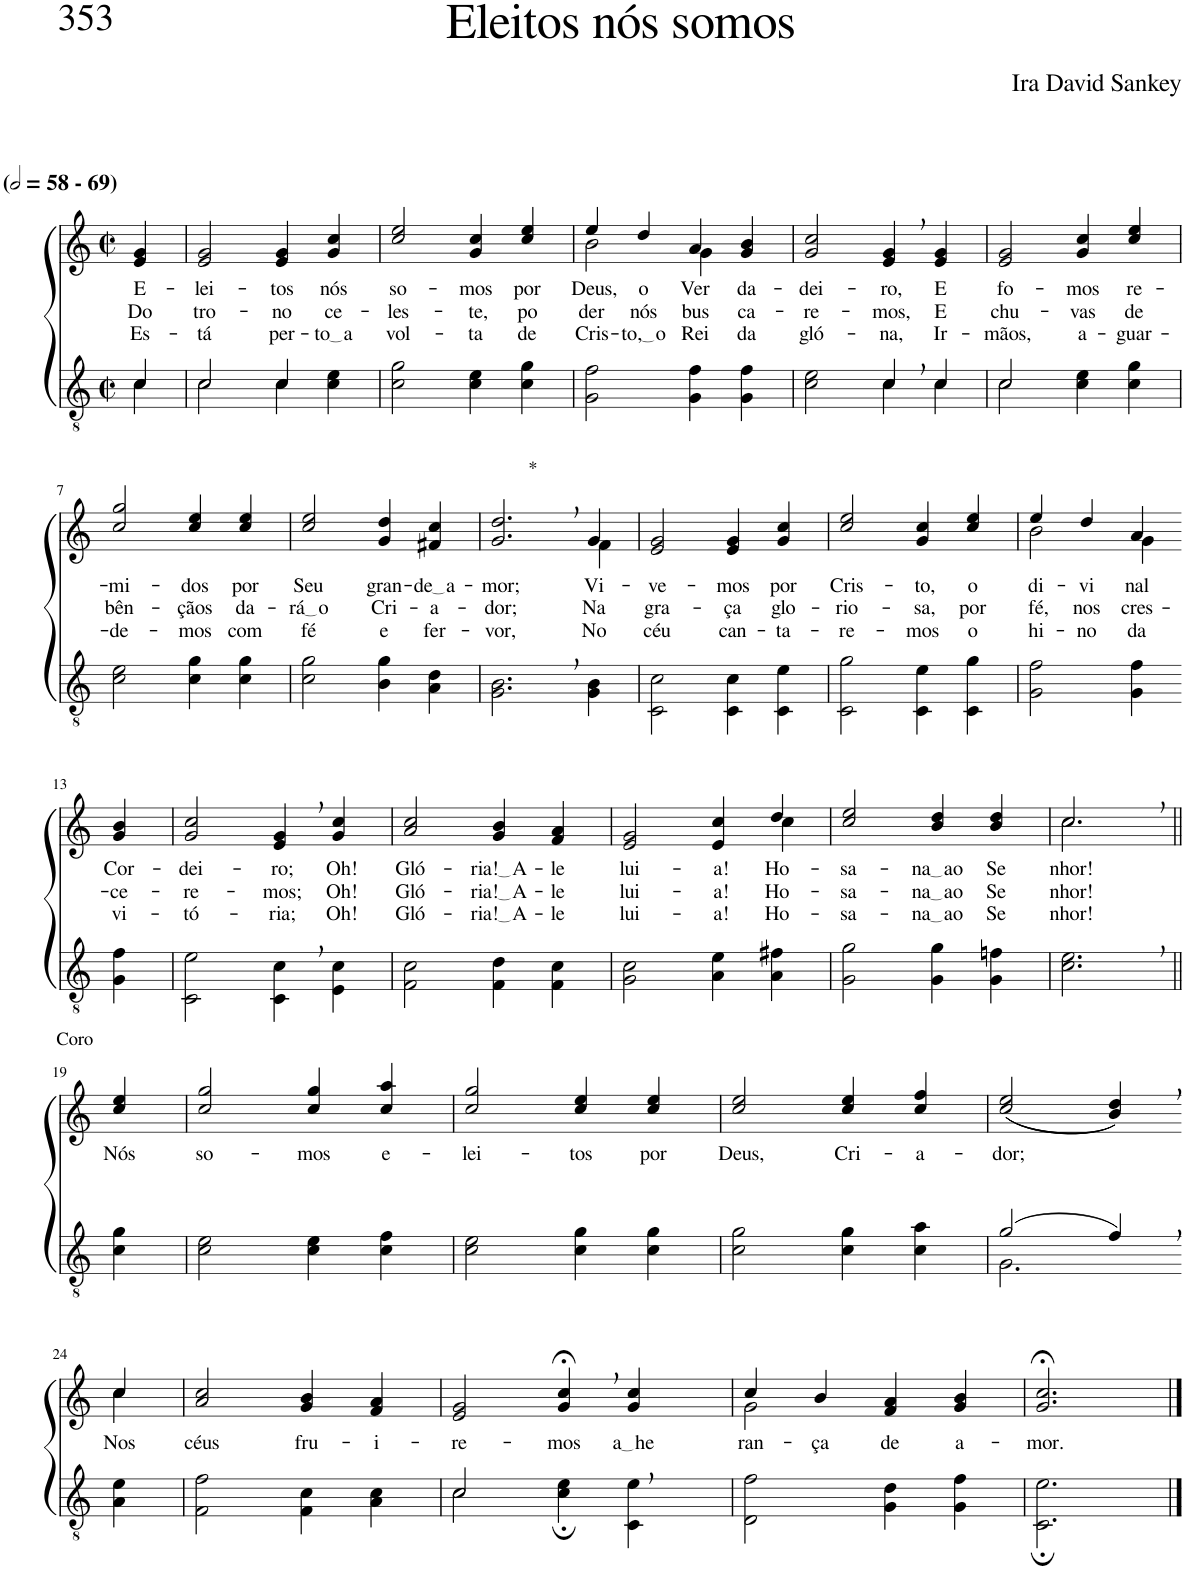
**kern	**kern	**text	**text	**text
*part2	*part1	*part1	*part1	*part1
*staff2	*staff1	*staff1	*staff1	*staff1
*I"Parte III e IV	*I"Parte I e II	*	*	*
*clefGv2	*clefG2	*	*	*
*Trd3c5	*Trd3c5	*	*	*
*k[]	*k[]	*	*	*
*M2/2	*M2/2	*	*	*
*met(c|)	*met(c|)	*	*	*
*MM116	*MM116	*	*	*
=1	=1	=1	=1	=1
*^	*	*	*	*
!	!	!LO:TX:a:B:t=(	!	!	!
!	!	!LO:TX:a:B:t=- 69)	!	!	!
!	!	!	!LO:LY:b	!LO:LY:b	!LO:LY:b
4c\	4c/	4e/ 4g/	E-	Do	Es-
=2	=2	=2	=2	=2	=2
!	!	!	!LO:LY:b	!LO:LY:b	!LO:LY:b
2c\	2c/	2e/ 2g/	-lei-	tro-	-tá
!	!	!	!LO:LY:b	!LO:LY:b	!LO:LY:b
4c\	4c/	4e/ 4g/	-tos	-no	per-
!	!	!	!LO:LY:b	!LO:LY:b	!LO:LY:b
4c\ 4e\	4ryy	4g/ 4cc/	nós	ce-	to a
=3	=3	=3	=3	=3	=3
!	!	!	!LO:LY:b	!LO:LY:b	!LO:LY:b
*v	*v	*	*	*	*
2c\ 2g\	2cc/ 2ee/	so-	-les-	vol-
!	!	!LO:LY:b	!LO:LY:b	!LO:LY:b
4c\ 4e\	4g/ 4cc/	-mos	-te,	-ta
!	!	!LO:LY:b	!LO:LY:b	!LO:LY:b
4c\ 4g\	4cc/ 4ee/	por	po-	de
=4	=4	=4	=4	=4
*	*^	*	*	*
!	!	!	!LO:LY:b	!LO:LY:b	!LO:LY:b
2G\ 2f\	4ee/	2b\	Deus,	-der	Cris-
!	!	!	!LO:LY:b	!LO:LY:b	!LO:LY:b
.	4dd/	.	o	nós	to, o
!	!	!	!LO:LY:b	!LO:LY:b	!LO:LY:b
4G\ 4f\	4a/	4g\	Ver-	bus-	Rei
!	!	!	!LO:LY:b	!LO:LY:b	!LO:LY:b
4G\ 4f\	4g/ 4b/	4ryy	-da-	-ca-	da
=5	=5	=5	=5	=5	=5
*^	*	*	*	*	*
!	!	!	!	!LO:LY:b	!LO:LY:b	!LO:LY:b
*	*	*v	*v	*	*	*
2c\ 2e\	2ryy	2g/ 2cc/	-dei-	-re-	gló-
!	!	!	!LO:LY:b	!LO:LY:b	!LO:LY:b
4c,\	4c/	4e/, 4g/,	-ro,	-mos,	-na,
!	!	!	!LO:LY:b	!LO:LY:b	!LO:LY:b
4c\	4c/	4e/ 4g/	E	E	Ir-
=6	=6	=6	=6	=6	=6
!	!	!	!LO:LY:b	!LO:LY:b	!LO:LY:b
2c\	2c/	2e/ 2g/	fo-	chu-	-mãos,
!	!	!	!LO:LY:b	!LO:LY:b	!LO:LY:b
4c\ 4e\	2ryy	4g/ 4cc/	-mos	-vas	a-
!	!	!	!LO:LY:b	!LO:LY:b	!LO:LY:b
4c\ 4g\	.	4cc/ 4ee/	re-	de	-guar-
*v	*v	*	*	*	*
!!LO:LB:g=z
=7	=7	=7	=7	=7
!	!	!LO:LY:b	!LO:LY:b	!LO:LY:b
2c\ 2e\	2cc/ 2gg/	-mi-	bên-	-de-
!	!	!LO:LY:b	!LO:LY:b	!LO:LY:b
4c\ 4g\	4cc/ 4ee/	-dos	-çãos	-mos
!	!	!LO:LY:b	!LO:LY:b	!LO:LY:b
4c\ 4g\	4cc/ 4ee/	por	da-	com
=8	=8	=8	=8	=8
!	!	!LO:LY:b	!LO:LY:b	!LO:LY:b
2c\ 2g\	2cc/ 2ee/	Seu	rá o	fé
!	!	!LO:LY:b	!LO:LY:b	!LO:LY:b
4B\ 4g\	4g/ 4dd/	gran-	Cri-	e
!	!	!LO:LY:b	!LO:LY:b	!LO:LY:b
4A\ 4d\	4f#X/ 4cc/	de a	-a-	fer-
=9	=9	=9	=9	=9
!	!LO:TX:a:t=*	!	!	!
!	!	!LO:LY:b	!LO:LY:b	!LO:LY:b
*	*^	*	*	*
2.G\, 2.B\,	2.g/, 2.dd/,	2.ryy	-mor;	-dor;	-vor,
!	!	!	!LO:LY:b	!LO:LY:b	!LO:LY:b
4G\ 4B\	4g/	4f\	Vi-	Na	-No
=10	=10	=10	=10	=10	=10
!	!	!	!LO:LY:b	!LO:LY:b	!LO:LY:b
*	*v	*v	*	*	*
2C\ 2c\	2e/ 2g/	-ve-	gra-	céu
!	!	!LO:LY:b	!LO:LY:b	!LO:LY:b
4C\ 4c\	4e/ 4g/	-mos	-ça	can-
!	!	!LO:LY:b	!LO:LY:b	!LO:LY:b
4C\ 4e\	4g/ 4cc/	por	glo-	-ta-
=11	=11	=11	=11	=11
!	!	!LO:LY:b	!LO:LY:b	!LO:LY:b
2C\ 2g\	2cc/ 2ee/	Cris-	-rio-	-re-
!	!	!LO:LY:b	!LO:LY:b	!LO:LY:b
4C\ 4e\	4g/ 4cc/	-to,	-sa,	-mos
!	!	!LO:LY:b	!LO:LY:b	!LO:LY:b
4C\ 4g\	4cc/ 4ee/	o	por	o
=12	=12	=12	=12	=12
*	*^	*	*	*
!	!	!	!LO:LY:b	!LO:LY:b	!LO:LY:b
2G\ 2f\	4ee/	2b\	di-	fé,	hi-
!	!	!	!LO:LY:b	!LO:LY:b	!LO:LY:b
.	4dd/	.	-vi-	nos	-no
!	!	!	!LO:LY:b	!LO:LY:b	!LO:LY:b
4G\ 4f\	4a/	4g\	-nal	cres-	da
!!LO:LB:g=z
=13-	=13-	=13-	=13-	=13-	=13-
!	!	!	!LO:LY:b	!LO:LY:b	!LO:LY:b
*	*v	*v	*	*	*
4G\ 4f\	4g/ 4b/	Cor-	-ce-	vi-
=14	=14	=14	=14	=14
!	!	!LO:LY:b	!LO:LY:b	!LO:LY:b
2C\ 2e\	2g/ 2cc/	-dei-	-re-	-tó-
!	!	!LO:LY:b	!LO:LY:b	!LO:LY:b
4C\, 4c\,	4e/, 4g/,	-ro;	-mos;	-ria;
!	!	!LO:LY:b	!LO:LY:b	!LO:LY:b
4E\ 4c\	4g/ 4cc/	Oh!	Oh!	Oh!
=15	=15	=15	=15	=15
!	!	!LO:LY:b	!LO:LY:b	!LO:LY:b
2F\ 2c\	2a/ 2cc/	Gló-	Gló-	Gló-
!	!	!LO:LY:b	!LO:LY:b	!LO:LY:b
4F\ 4d\	4g/ 4b/	ria! A	ria! A	ria! A
!	!	!LO:LY:b	!LO:LY:b	!LO:LY:b
4F\ 4c\	4f/ 4a/	-le-	-le-	-le-
=16	=16	=16	=16	=16
*	*^	*	*	*
!	!	!	!LO:LY:b	!LO:LY:b	!LO:LY:b
2G\ 2c\	2.ryy	2e/ 2g/	-lui-	-lui-	-lui-
!	!	!	!LO:LY:b	!LO:LY:b	!LO:LY:b
4A\ 4e\	.	4e/ 4cc/	-a!	-a!	-a!
!	!	!	!LO:LY:b	!LO:LY:b	!LO:LY:b
4A\ 4f#X\	4cc\	4dd/	Ho-	Ho-	Ho-
=17	=17	=17	=17	=17	=17
!	!	!	!LO:LY:b	!LO:LY:b	!LO:LY:b
*	*v	*v	*	*	*
2G\ 2g\	2cc/ 2ee/	-sa-	-sa-	-sa-
!	!	!LO:LY:b	!LO:LY:b	!LO:LY:b
4G\ 4g\	4b/ 4dd/	na ao	na ao	na ao
!	!	!LO:LY:b	!LO:LY:b	!LO:LY:b
4G\ 4fn\	4b/ 4dd/	Se-	Se-	Se-
=18	=18	=18	=18	=18
*	*^	*	*	*
!	!	!	!LO:LY:b	!LO:LY:b	!LO:LY:b
2.c\, 2.e\,	2.cc,/	2.cc\	-nhor!	-nhor!	-nhor!
!!LO:LB:g=z
=19||	=19||	=19||	=19||	=19||	=19||
!	!LO:TX:a:t=Coro	!	!	!	!
!	!	!	!LO:LY:b	!	!
*	*v	*v	*	*	*
4c\ 4g\	4cc/ 4ee/	Nós	.	.
=20	=20	=20	=20	=20
!	!	!LO:LY:b	!	!
2c\ 2e\	2cc/ 2gg/	so-	.	.
!	!	!LO:LY:b	!	!
4c\ 4e\	4cc/ 4gg/	-mos	.	.
!	!	!LO:LY:b	!	!
4c\ 4f\	4cc/ 4aa/	e-	.	.
=21	=21	=21	=21	=21
!	!	!LO:LY:b	!	!
2c\ 2e\	2cc/ 2gg/	-lei-	.	.
!	!	!LO:LY:b	!	!
4c\ 4g\	4cc/ 4ee/	-tos	.	.
!	!	!LO:LY:b	!	!
4c\ 4g\	4cc/ 4ee/	por	.	.
=22	=22	=22	=22	=22
!	!	!LO:LY:b	!	!
2c\ 2g\	2cc/ 2ee/	Deus,	.	.
!	!	!LO:LY:b	!	!
4c\ 4g\	4cc/ 4ee/	Cri-	.	.
!	!	!LO:LY:b	!	!
4c\ 4a\	4cc/ 4ff/	-a-	.	.
=23	=23	=23	=23	=23
*^	*	*	*	*
!	!	!	!LO:LY:b	!	!
(2g/	2.G\	((2cc/ 2ee/	-dor;	.	.
4f,/)	.	4b/, 4dd/,))	.	.	.
*v	*v	*	*	*	*
!!LO:LB:g=z
=24-	=24-	=24-	=24-	=24-
*	*^	*	*	*
!	!	!	!LO:LY:b	!	!
4A\ 4e\	4cc/	4cc\	Nos	.	.
=25	=25	=25	=25	=25	=25
!	!	!	!LO:LY:b	!	!
*	*v	*v	*	*	*
2F\ 2f\	2a/ 2cc/	céus	.	.
!	!	!LO:LY:b	!	!
4F\ 4c\	4g/ 4b/	fru-	.	.
!	!	!LO:LY:b	!	!
4A\ 4c\	4f/ 4a/	-i-	.	.
=26	=26	=26	=26	=26
*^	*	*	*	*
!	!	!	!LO:LY:b	!	!
2c/	2c\	2e/ 2g/	-re-	.	.
!	!	!	!LO:LY:b	!	!
2ryy	4c\; 4e\;	4g/;<, 4cc/;<,	-mos	.	.
!	!	!	!LO:LY:b	!	!
.	4C\ 4e\	4g/ 4cc/	a he	.	.
=27	=27	=27	=27	=27	=27
*	*	*^	*	*	*
!	!	!	!	!LO:LY:b	!	!
*v	*v	*	*	*	*	*
2D\ 2f\	4cc/	2g\	-ran-	.	.
!	!	!	!LO:LY:b	!	!
.	4b/	.	-ça	.	.
!	!	!	!LO:LY:b	!	!
4G\ 4d\	4f/ 4a/	2ryy	de	.	.
!	!	!	!LO:LY:b	!	!
4G\ 4f\	4g/ 4b/	.	a-	.	.
*	*v	*v	*	*	*
=28	=28	=28	=28	=28
!	!	!LO:LY:b	!	!
2.C\; 2.e\;	2.g/;< 2.cc/;<	-mor.	.	.
==	==	==	==	==
*-	*-	*-	*-	*-
